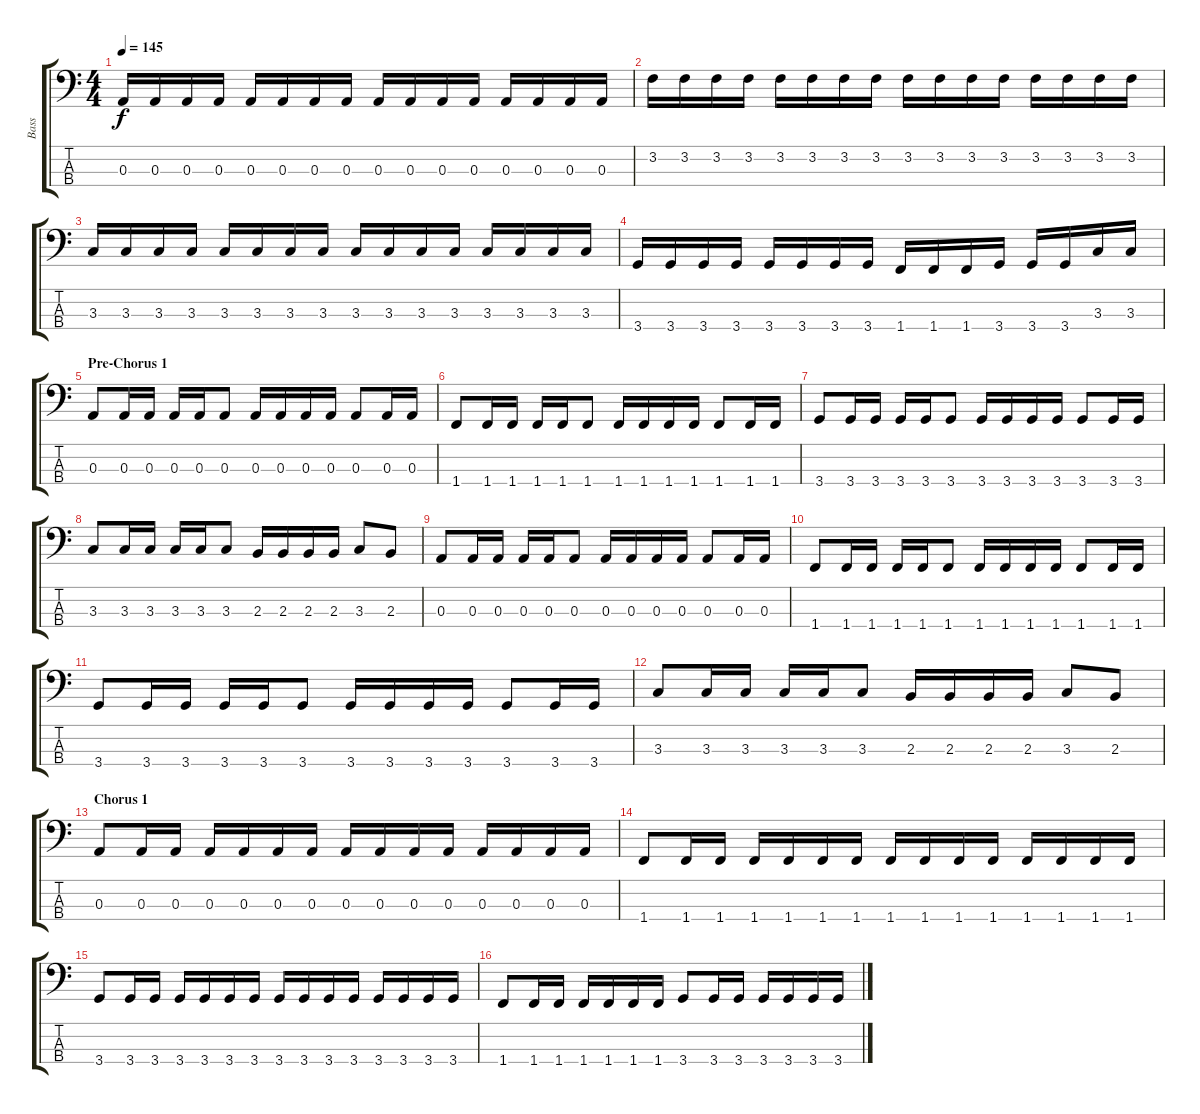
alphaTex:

\track ("Bass" "Bass") {instrument electricbassfinger}
\staff {score tabs}
\tuning (G2 D2 A1 E1) {hide}
\ts (4 4)
\tempo 145
\clef f4
\ks c
0.3.16{dy f} 0.3.16 0.3.16 0.3.16 0.3.16 0.3.16 0.3.16 0.3.16 0.3.16 0.3.16 0.3.16 0.3.16 0.3.16 0.3.16 0.3.16 0.3.16 |
3.2.16 3.2.16 3.2.16 3.2.16 3.2.16 3.2.16 3.2.16 3.2.16 3.2.16 3.2.16 3.2.16 3.2.16 3.2.16 3.2.16 3.2.16 3.2.16 |
3.3.16 3.3.16 3.3.16 3.3.16 3.3.16 3.3.16 3.3.16 3.3.16 3.3.16 3.3.16 3.3.16 3.3.16 3.3.16 3.3.16 3.3.16 3.3.16 |
3.4.16 3.4.16 3.4.16 3.4.16 3.4.16 3.4.16 3.4.16 3.4.16 1.4.16 1.4.16 1.4.16 3.4.16 3.4.16 3.4.16 3.3.16 3.3.16 |
\section ("" "Pre-Chorus 1")
0.3.8 0.3.16 0.3.16 0.3.16 0.3.16 0.3.8 0.3.16 0.3.16 0.3.16 0.3.16 0.3.8 0.3.16 0.3.16 |
1.4.8 1.4.16 1.4.16 1.4.16 1.4.16 1.4.8 1.4.16 1.4.16 1.4.16 1.4.16 1.4.8 1.4.16 1.4.16 |
3.4.8 3.4.16 3.4.16 3.4.16 3.4.16 3.4.8 3.4.16 3.4.16 3.4.16 3.4.16 3.4.8 3.4.16 3.4.16 |
3.3.8 3.3.16 3.3.16 3.3.16 3.3.16 3.3.8 2.3.16 2.3.16 2.3.16 2.3.16 3.3.8 2.3.8 |
0.3.8 0.3.16 0.3.16 0.3.16 0.3.16 0.3.8 0.3.16 0.3.16 0.3.16 0.3.16 0.3.8 0.3.16 0.3.16 |
1.4.8 1.4.16 1.4.16 1.4.16 1.4.16 1.4.8 1.4.16 1.4.16 1.4.16 1.4.16 1.4.8 1.4.16 1.4.16 |
3.4.8 3.4.16 3.4.16 3.4.16 3.4.16 3.4.8 3.4.16 3.4.16 3.4.16 3.4.16 3.4.8 3.4.16 3.4.16 |
3.3.8 3.3.16 3.3.16 3.3.16 3.3.16 3.3.8 2.3.16 2.3.16 2.3.16 2.3.16 3.3.8 2.3.8 |
\section ("" "Chorus 1")
0.3.8 0.3.16 0.3.16 0.3.16 0.3.16 0.3.16 0.3.16 0.3.16 0.3.16 0.3.16 0.3.16 0.3.16 0.3.16 0.3.16 0.3.16 |
1.4.8 1.4.16 1.4.16 1.4.16 1.4.16 1.4.16 1.4.16 1.4.16 1.4.16 1.4.16 1.4.16 1.4.16 1.4.16 1.4.16 1.4.16 |
3.4.8 3.4.16 3.4.16 3.4.16 3.4.16 3.4.16 3.4.16 3.4.16 3.4.16 3.4.16 3.4.16 3.4.16 3.4.16 3.4.16 3.4.16 |
1.4.8 1.4.16 1.4.16 1.4.16 1.4.16 1.4.16 1.4.16 3.4.8 3.4.16 3.4.16 3.4.16 3.4.16 3.4.16 3.4.16
